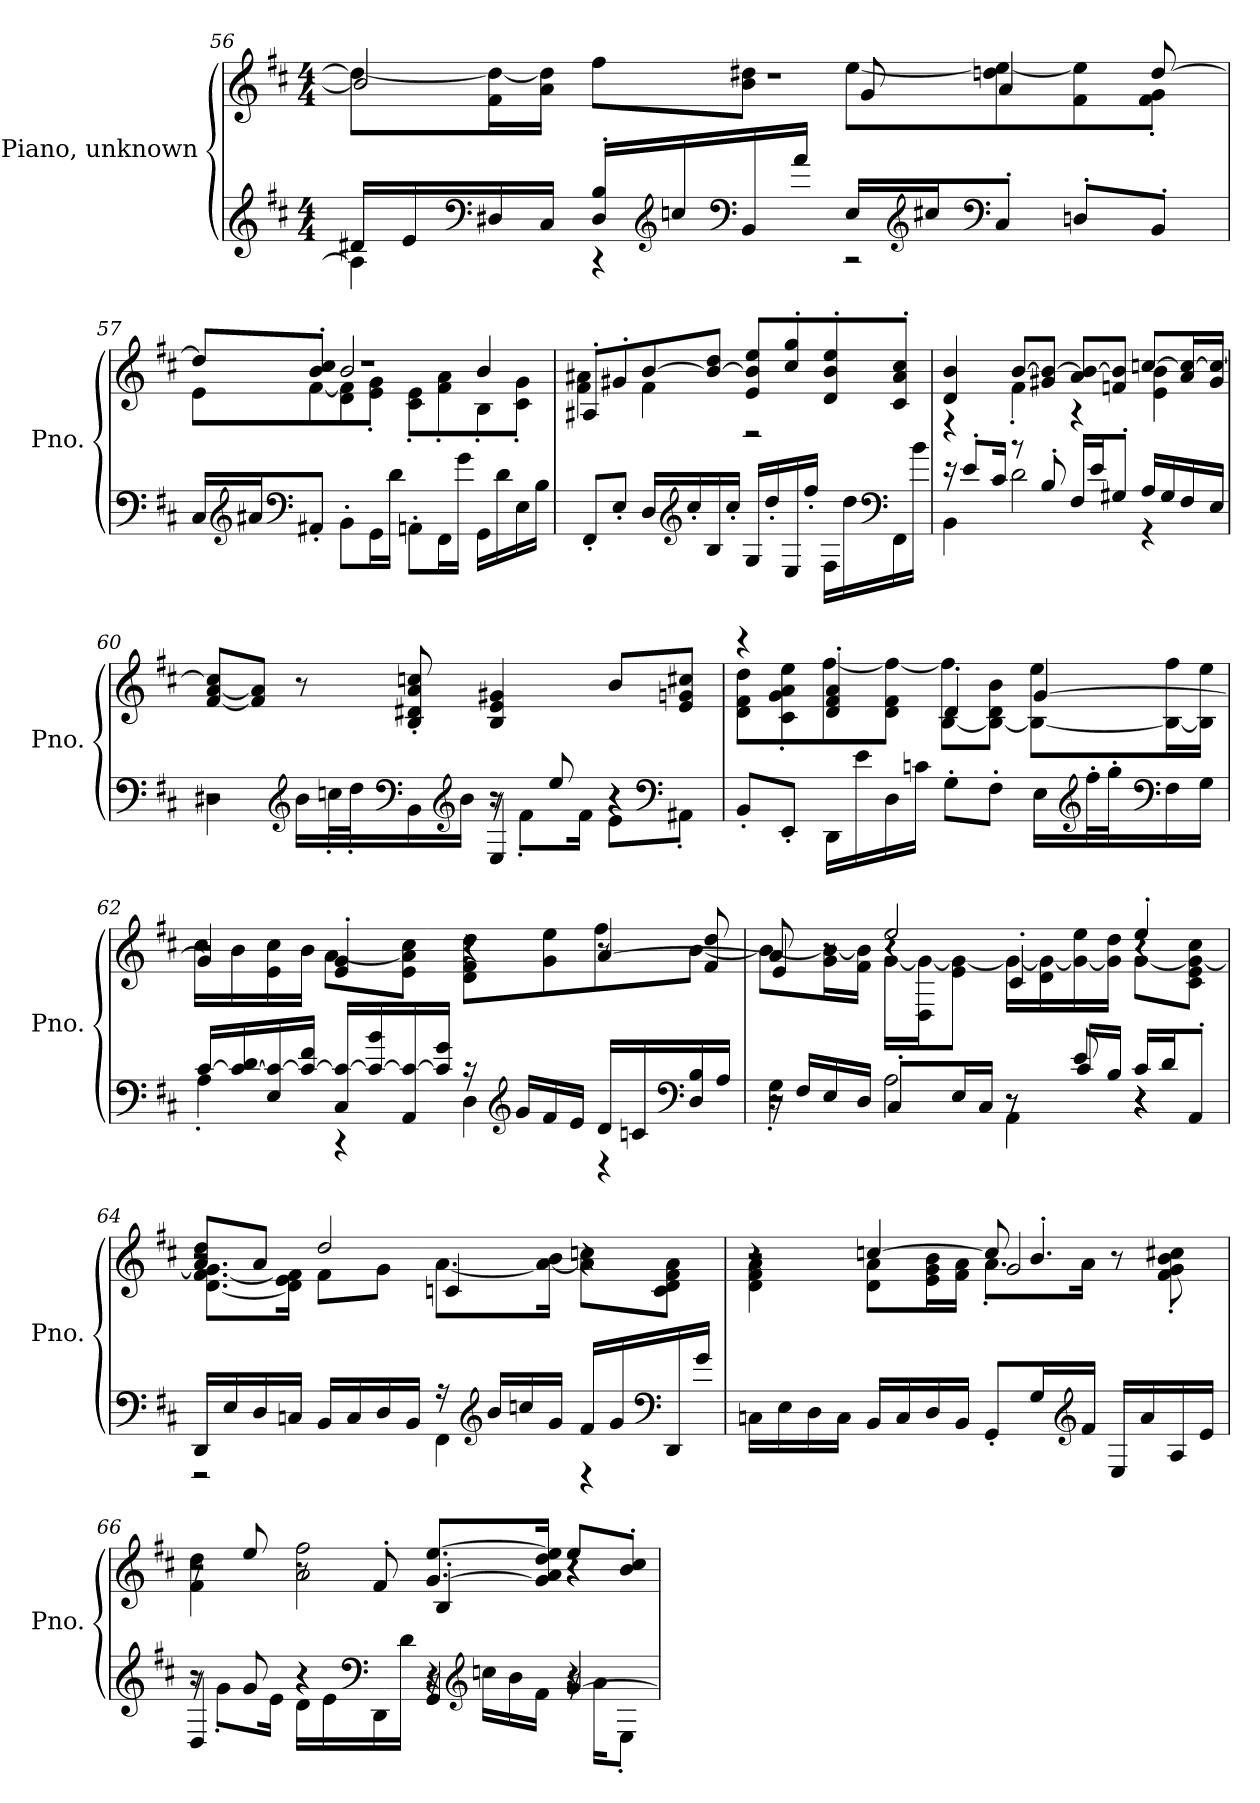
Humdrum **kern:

**kern	**kern
*part1	*part1
*staff2	*staff1
*I"Piano, unknown	*
*I'Pno.	*
!!LO:PB:g=z
*clefG2	*clefG2
*k[f#c#]	*k[f#c#]
*M4/4	*M4/4
=56	=56
*^	*^
*	*	*	*^
16d#X/LL	4A\]	1r	8dd#\L_	2b/]
16e/	.	.	.	.
*clefF4	*	*	*	*
16D#X/	.	.	16f#\ 16dd#\_L	.
16C#/JJ	.	.	16a\ 16dd#\]JJ	.
16D#/' 16B/'LL	4r	.	8ff#\L	.
*clefG2	*	*	*	*
16ccn/	.	.	.	.
*clefF4	*	*	*	*
16BB/	.	.	8b\ 8dd#X\J	.
16a/JJ	.	.	.	.
16E/LL	2r	.	[8ee\L	8g/
*clefG2	*	*	*	*
16cc#X/J	.	.	.	.
*clefF4	*	*	*	*
8C#'/J	.	.	8ddn\ 8ee\_	4a/
8Dn'/L	.	.	8f#\ 8ee\]	.
8BB'/J	.	.	8f#\' 8g\'J	[8dd/
*v	*v	*	*	*
!!LO:LB:g=z	!!	!!
=57	=57	=57	=57
16C#/LL	1r	8e\L	8dd/L]
*clefG2	*	*	*
16a#X/J	.	.	.
*clefF4	*	*	*
8AA#X'/J	.	[8f#\	8b/' 8cc#/'J
8BB'\L	.	8d\ 8f#\]	2b/
16GG\L	.	8e\' 8g\'J	.
16d\JJ	.	.	.
8AAn'\L	.	8c#\' 8e\'L	.
16FF#\L	.	8f#\' 8a\'	.
16g\JJ	.	.	.
16GG\LL	.	8B'\	4b/
16d\	.	.	.
16E\	.	8c#\' 8g\'J	.
16B\JJ	.	.	.
*	*	*v	*v
=58	=58	=58
8FF#'/L	8A#X'/L	4f#\ 4a#X\
8E'/J	8g#X'/	.
16D/LL	[8b/	4f#\
*clefG2	*	*
16cc#'/	.	.
16B/	8b/_ 8dd/J	.
16cc#'/JJ	.	.
16G/LL	8e/ 8b/] 8ee/L	2r
16dd'/	.	.
16E/	8cc#/' 8gg/'	.
16ff#'/JJ	.	.
16F#\LL	8d/' 8b/' 8ee/'	.
16dd\	.	.
*clefF4	*	*
16FF#\	8c#/' 8a#/' 8cc#/'J	.
16b\JJ	.	.
!!LO:LB:g=z	!!
=59	=59	=59
*^	*	*
16r	4BB\	4d/ 4b/	4r
8e'/L	.	.	.
16c#/Jk	.	.	.
8r	2d\	[8b/L	4f#'\
8B'/	.	8g#X/ 8b/_J	.
16F#/LL	.	8a/ 8b/_L	4r
16e/J	.	.	.
8G#X'/J	.	8fn/ 8b/]J	.
16A/LL	4r	[8ccn/L	4e\ 4b\
16G#/	.	.	.
16F#/	.	16a/ 16cc/_L	.
16E/JJ	.	16g#/ 16cc/_JJ	.
*	*	*v	*v
=60	=60	=60
*	*^	*
2r	4D#X\	2r	[8f#/ [8a/ 8cc/]L
.	.	.	8f#/] 8a/]J
*clefG2	*	*	*
.	16b\LL	.	8r
.	32ccn'\L	.	.
.	32dd'\J	.	.
*clefF4	*	*	*
.	16BB\	.	8B/' 8d#X/' 8a/' 8ccn/'
*clefG2	*	*	*
.	16b\JJ	.	.
8r	16r	4E/	4B/ 4e/ 4g#X/
.	8f#'\L	.	.
8ee/	.	.	.
.	16f#\Jk	.	.
4r	8e\L	4r	8b/L
*clefF4	*	*	*
.	8AA#X'\J	.	8e/ 8gn/ 8cc#X/J
*v	*v	*v	*
!!LO:LB:g=z
=61	=61
*	*^
8BB'/L	4r	8d\ 8f#\ 8dd\L
8EE'/J	.	8c#\' 8g\' 8a\' 8ee\'
16DD\LL	4d/' 4f#/' 4a/'	[8ff#\
16e\	.	.
16D\	.	8d\ 8f#\ 8ff#\_J
16cn\JJ	.	.
8G'\L	4d'/	[8B\ 8ff#\]L
8F#'\J	.	8B\_ 8d\ 8b\J
16E\LL	[4g/	8B\_ 8ee\L
*clefG2	*	*
32ff#'\L	.	.
32gg'\J	.	.
*clefF4	*	*
16F#\	.	16B\_ 16ff#\L
16G\JJ	.	16B\] 16ee\JJ
=62	=62	=62
*^	*	*^
[16c#/LL	4A'\	4g/]	16cc#\LL	2r
16c#/_ 16d/	.	.	16b\	.
16E/ 16c#/_	.	.	16e\ 16cc#\	.
16c#/_ 16f#/JJ	.	.	16b\JJ	.
16C#/ 16c#/_LL	4r	4e/' 4g/'	[8a\L	.
16c#/_ 16b/	.	.	.	.
16AA/ 16c#/_	.	.	8e\ 8a\] 8cc#\J	.
16c#/] 16g/JJ	.	.	.	.
16r	4D\	4r	8d\ 8f#\ 8dd\L	4r
*clefG2	*	*	*	*
16g/LL	.	.	.	.
16f#/	.	.	8g\ 8ee\	.
16e/JJ	.	.	.	.
16d/LL	4r	[4a/	8ff#\	8r
16cn/	.	.	.	.
*clefF4	*	*	*	*
16D/ 16B/	.	.	[8b\J	8f#/ 8dd/
16A/JJ	.	.	.	.
!!LO:LB:g=z	!!	!!
=63	=63	=63	=63	=63
*^	*^	*	*	*
2r	4G'\	16r	2r	8a/]	8b\L_	4e/
.	.	16F#/LL	.	.	.	.
.	.	16E/	.	8r	16g\ 16b\_L	.
.	.	16D/JJ	.	.	16f#\ 16b\]JJ	.
.	2A\	8C#'/L	.	2ee/	[16g\LL	4r
.	.	.	.	.	16D\ 16g\_J	.
.	.	16E/L	.	.	8e\ 8g\_J	.
.	.	16C#/JJ	.	.	.	.
8r	.	8r	4AA\	.	16g\LL_	4c#'/
.	.	.	.	.	16d\ 16g\_	.
8e/	.	16c#/LL	.	.	16g\_ 16ee\	.
.	.	16B/JJ	.	.	16g\] 16dd\JJ	.
4r	4r	16c#/LL	4r	4ee'/	[8g\L	4r
.	.	16d/J	.	.	.	.
.	.	8AA'/J	.	.	8c#\ 8e\ 8g\_ 8cc#\J	.
*	*v	*v	*v	*	*	*
=64	=64	=64	=64	=64
16DD/LL	2r	8a/ 8dd/L	[8.d\ [8.f#\ 8.g\]L	2r
16E/	.	.	.	.
16D/	.	8a/J	.	.
16Cn/JJ	.	.	16d\] 16e\ 16f#\]Jk	.
16BB/LL	.	2dd/	8f#\L	.
16C/	.	.	.	.
16D/	.	.	8g\J	.
16BB/JJ	.	.	.	.
16r	4FF#\	.	[8.a\L	4cn/
*clefG2	*	*	*	*
16b/LL	.	.	.	.
16ccn/	.	.	.	.
16g/JJ	.	.	16a\_ 16b\Jk	.
16f#/LL	4r	4r	8a\] 8ccn\L	4r
16g/	.	.	.	.
*clefF4	*	*	*	*
16DD/	.	.	8c\ 8d\ 8f#\ 8a\J	.
16g/JJ	.	.	.	.
*v	*v	*	*	*
!!LO:LB:g=z	!!	!!
=65	=65	=65	=65
16Cn\LL	4r	4d\ 4f#\ 4a\	2r
16E\	.	.	.
16D\	.	.	.
16C\JJ	.	.	.
16BB/LL	[4ccn/	8d\ 8a\L	.
16C/	.	.	.
16D/	.	16e\ 16g\ 16b\L	.
16BB/JJ	.	16f#\ 16a\JJ	.
8GG'/L	8cc/]	8.a'\L	2g/
16G/L	4.b'/	.	.
*clefG2	*	*	*
16f#/JJ	.	16a\Jk	.
16E/LL	.	8r	.
16a/	.	.	.
16A/	.	8f#\' 8g\' 8b\' 8cc#X\'	.
16e/JJ	.	.	.
=66	=66	=66	=66
*^	*	*	*
*	*^	*	*	*
8r	16r	4D/	8r	4f#\ 4dd\	2r
.	8g'\L	.	.	.	.
8g/	.	.	8ee/	.	.
.	16e\Jk	.	.	.	.
4r	16d\LL	4r	8r	2a\ 2ff#\	.
.	16e\	.	.	.	.
*clefF4	*	*	*	*	*
.	16DD\	.	8f#'/	.	.
.	16d\JJ	.	.	.	.
4r	16r	4GG/	[8.g/ [8.ee/L	.	4B'/
*clefG2	*	*	*	*	*
.	16ccn\LL	.	.	.	.
.	16b\	.	.	.	.
.	16f#\JJ	.	16g/] 16a/ 16dd/ 16ee/]Jk	.	.
[4g/	16r	4r	8ee/L	4r	4r
.	16a\KL	.	.	.	.
.	8E'\J	.	8b/' 8cc#/'J	.	.
*v	*v	*v	*	*	*
*	*v	*v	*v
=	=
*-	*-
